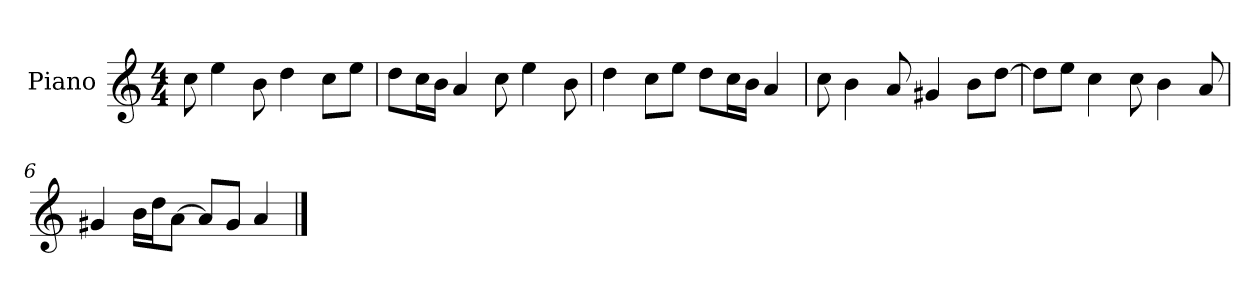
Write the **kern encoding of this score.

**kern
*part1
*staff1
*I"Piano
*I'P-no
*clefG2
*k[]
*M4/4
*MM90
=1
8cc\
4ee\
8b\
4dd\
8cc\L
8ee\J
=2
8dd\L
16cc\L
16b\JJ
4a/
8cc\
4ee\
8b\
=3
4dd\
8cc\L
8ee\J
8dd\L
16cc\L
16b\JJ
4a/
=4
8cc\
4b\
8a/
4g#X/
8b\L
[8dd\J
=5
8dd\L]
8ee\J
4cc\
8cc\
4b\
8a/
!!LO:LB:g=z
=6
4g#X/
16b\LL
16dd\J
[8a\J
8a/L]
8g#/J
4a/
==
*-
